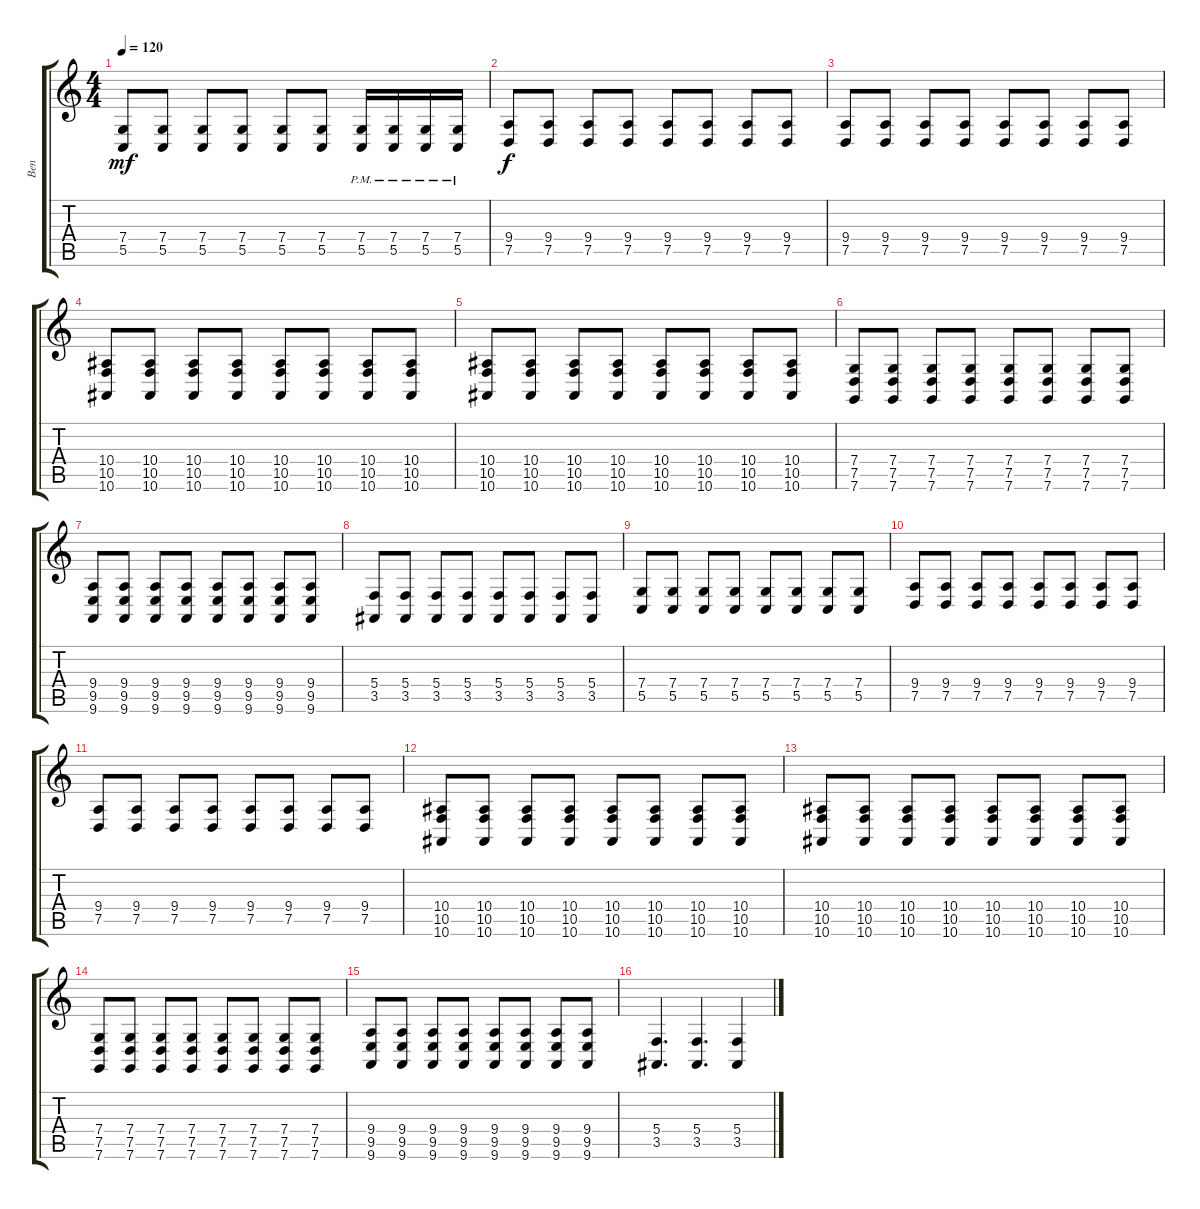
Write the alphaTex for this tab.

\track ("Ben" "Ben") {instrument fx1rain}
\staff {score tabs}
\tuning (D4 A3 F3 C3 G2 C2) {hide}
\ts (4 4)
\tempo 120
\clef g2
\ks c
(7.4 5.5).8{dy mf} (7.4 5.5).8 (7.4 5.5).8 (7.4 5.5).8 (7.4 5.5).8 (7.4 5.5).8 (7.4{pm} 5.5{pm}).16 (7.4{pm} 5.5{pm}).16 (7.4{pm} 5.5{pm}).16 (7.4{pm} 5.5{pm}).16 |
(9.4 7.5).8{dy f} (9.4 7.5).8 (9.4 7.5).8 (9.4 7.5).8 (9.4 7.5).8 (9.4 7.5).8 (9.4 7.5).8 (9.4 7.5).8 |
(9.4 7.5).8 (9.4 7.5).8 (9.4 7.5).8 (9.4 7.5).8 (9.4 7.5).8 (9.4 7.5).8 (9.4 7.5).8 (9.4 7.5).8 |
(10.4 10.5 10.6).8 (10.4 10.5 10.6).8 (10.4 10.5 10.6).8 (10.4 10.5 10.6).8 (10.4 10.5 10.6).8 (10.4 10.5 10.6).8 (10.4 10.5 10.6).8 (10.4 10.5 10.6).8 |
(10.4 10.5 10.6).8 (10.4 10.5 10.6).8 (10.4 10.5 10.6).8 (10.4 10.5 10.6).8 (10.4 10.5 10.6).8 (10.4 10.5 10.6).8 (10.4 10.5 10.6).8 (10.4 10.5 10.6).8 |
(7.4 7.5 7.6).8 (7.4 7.5 7.6).8 (7.4 7.5 7.6).8 (7.4 7.5 7.6).8 (7.4 7.5 7.6).8 (7.4 7.5 7.6).8 (7.4 7.5 7.6).8 (7.4 7.5 7.6).8 |
(9.4 9.5 9.6).8 (9.4 9.5 9.6).8 (9.4 9.5 9.6).8 (9.4 9.5 9.6).8 (9.4 9.5 9.6).8 (9.4 9.5 9.6).8 (9.4 9.5 9.6).8 (9.4 9.5 9.6).8 |
(5.4 3.5).8 (5.4 3.5).8 (5.4 3.5).8 (5.4 3.5).8 (5.4 3.5).8 (5.4 3.5).8 (5.4 3.5).8 (5.4 3.5).8 |
(7.4 5.5).8 (7.4 5.5).8 (7.4 5.5).8 (7.4 5.5).8 (7.4 5.5).8 (7.4 5.5).8 (7.4 5.5).8 (7.4 5.5).8 |
(9.4 7.5).8 (9.4 7.5).8 (9.4 7.5).8 (9.4 7.5).8 (9.4 7.5).8 (9.4 7.5).8 (9.4 7.5).8 (9.4 7.5).8 |
(9.4 7.5).8 (9.4 7.5).8 (9.4 7.5).8 (9.4 7.5).8 (9.4 7.5).8 (9.4 7.5).8 (9.4 7.5).8 (9.4 7.5).8 |
(10.4 10.5 10.6).8 (10.4 10.5 10.6).8 (10.4 10.5 10.6).8 (10.4 10.5 10.6).8 (10.4 10.5 10.6).8 (10.4 10.5 10.6).8 (10.4 10.5 10.6).8 (10.4 10.5 10.6).8 |
(10.4 10.5 10.6).8 (10.4 10.5 10.6).8 (10.4 10.5 10.6).8 (10.4 10.5 10.6).8 (10.4 10.5 10.6).8 (10.4 10.5 10.6).8 (10.4 10.5 10.6).8 (10.4 10.5 10.6).8 |
(7.4 7.5 7.6).8 (7.4 7.5 7.6).8 (7.4 7.5 7.6).8 (7.4 7.5 7.6).8 (7.4 7.5 7.6).8 (7.4 7.5 7.6).8 (7.4 7.5 7.6).8 (7.4 7.5 7.6).8 |
(9.4 9.5 9.6).8 (9.4 9.5 9.6).8 (9.4 9.5 9.6).8 (9.4 9.5 9.6).8 (9.4 9.5 9.6).8 (9.4 9.5 9.6).8 (9.4 9.5 9.6).8 (9.4 9.5 9.6).8 |
(5.4 3.5).4{d} (5.4 3.5).4{d} (5.4 3.5).4
